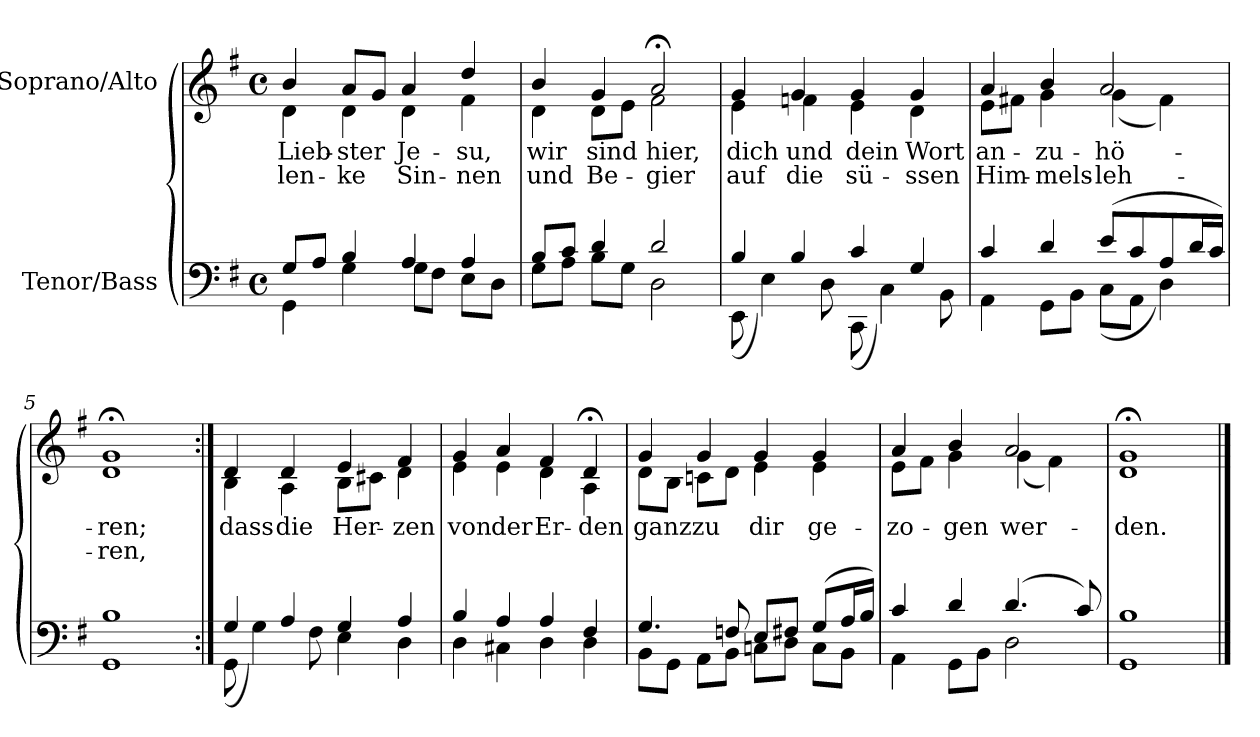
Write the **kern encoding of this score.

**kern	**kern	**text	**text
*part2	*part1	*part1	*part1
*staff2	*staff1	*staff1	*staff1
*I"Tenor/Bass	*I"Soprano/Alto	*	*
*clefF4	*clefG2	*	*
*k[f#]	*k[f#]	*	*
*M4/4	*M4/4	*	*
*met(c)	*met(c)	*	*
=1	=1	=1	=1
*^	*	*	*
!	!	!	!LO:LY:b	!LO:LY:b
*	*	*^	*	*
8G/L	4GG\	4b/	4d\	Lieb-	len-
8A/J	.	.	.	.	.
!	!	!	!	!LO:LY:b	!LO:LY:b
4B/	4G\	8a/L	4d\	-ster	-ke
.	.	8g/J	.	.	.
!	!	!	!	!LO:LY:b	!LO:LY:b
4A/	8G\L	4a/	4d\	Je-	Sin-
.	8F#\J	.	.	.	.
!	!	!	!	!LO:LY:b	!LO:LY:b
4A/	8E\L	4dd/	4f#\	-su,	-nen
.	8D\J	.	.	.	.
=2	=2	=2	=2	=2	=2
!	!	!	!	!LO:LY:b	!LO:LY:b
8B/L	8G\L	4b/	4d\	wir	und
8c/J	8A\J	.	.	.	.
!	!	!	!	!LO:LY:b	!LO:LY:b
4d/	8B\L	4g/	8d\L	sind	Be-
.	8G\J	.	8e\J	.	.
!	!	!	!	!LO:LY:b	!LO:LY:b
2d/	2D\	2a;</	2f#\	hier,	-gier
=3	=3	=3	=3	=3	=3
!	!	!	!	!LO:LY:b	!LO:LY:b
4B/	(8EE\	4g/	4e\	dich	auf
.	4E\)	.	.	.	.
!	!	!	!	!LO:LY:b	!LO:LY:b
4B/	.	4g/	4fn\	und	die
.	8D\	.	.	.	.
!	!	!	!	!LO:LY:b	!LO:LY:b
4c/	(8CC\	4g/	4e\	dein	sü-
.	4C\)	.	.	.	.
!	!	!	!	!LO:LY:b	!LO:LY:b
4G/	.	4g/	4d\	Wort	-ssen
.	8BB\	.	.	.	.
=4	=4	=4	=4	=4	=4
!	!	!	!	!LO:LY:b	!LO:LY:b
4c/	4AA\	4a/	8e\L	an-	Him-
.	.	.	8f#X\J	.	.
!	!	!	!	!LO:LY:b	!LO:LY:b
4d/	8GG\L	4b/	4g\	-zu-	-mels-
.	8BB\J	.	.	.	.
!	!	!	!	!LO:LY:b	!LO:LY:b
(8e/L	(8C\L	2a/	(4g\	-hö-	-leh-
8c/	8AA\J	.	.	.	.
8A/	4D\)	.	4f#\)	.	.
16d/L	.	.	.	.	.
16c/JJ)	.	.	.	.	.
=5	=5	=5	=5	=5	=5
!	!	!	!	!LO:LY:b	!LO:LY:b
1B	1GG	1g;<	1d	-ren;	-ren,
!!LO:LB:g=z	!!
=6:|!	=6:|!	=6:|!	=6:|!	=6:|!	=6:|!
!	!	!	!	!LO:LY:b	!
4G/	(8GG\	4d/	4B\	dass	.
.	4G\)	.	.	.	.
!	!	!	!	!LO:LY:b	!
4A/	.	4d/	4A\	die	.
.	8F#\	.	.	.	.
!	!	!	!	!LO:LY:b	!
4G/	4E\	4e/	8B\L	Her-	.
.	.	.	8c#X\J	.	.
!	!	!	!	!LO:LY:b	!
4A/	4D\	4f#/	4d\	-zen	.
=7	=7	=7	=7	=7	=7
!	!	!	!	!LO:LY:b	!
4B/	4D\	4g/	4e\	von	.
!	!	!	!	!LO:LY:b	!
4A/	4C#X\	4a/	4e\	der	.
!	!	!	!	!LO:LY:b	!
4A/	4D\	4f#/	4d\	Er-	.
!	!	!	!	!LO:LY:b	!
4F#/	4D\	4d;</	4A\	-den	.
=8	=8	=8	=8	=8	=8
!	!	!	!	!LO:LY:b	!
4.G/	8BB\L	4g/	8d\L	ganz	.
.	8GG\J	.	8B\J	.	.
!	!	!	!	!LO:LY:b	!
.	8AA\L	4g/	8cn\L	zu	.
8Fn/	8BB\J	.	8d\J	.	.
!	!	!	!	!LO:LY:b	!
8E/L	8Cn\L	4g/	4e\	dir	.
8F#X/J	8D\J	.	.	.	.
!	!	!	!	!LO:LY:b	!
(8G/L	8C\L	4g/	4e\	ge-	.
16A/L	8BB\J	.	.	.	.
16B/JJ)	.	.	.	.	.
=9	=9	=9	=9	=9	=9
!	!	!	!	!LO:LY:b	!
4c/	4AA\	4a/	8e\L	-zo-	.
.	.	.	8f#\J	.	.
!	!	!	!	!LO:LY:b	!
4d/	8GG\L	4b/	4g\	-gen	.
.	8BB\J	.	.	.	.
!	!	!	!	!LO:LY:b	!
(4.d/	2D\	2a/	(4g\	wer-	.
.	.	.	4f#\)	.	.
8c/)	.	.	.	.	.
=10	=10	=10	=10	=10	=10
!	!	!	!	!LO:LY:b	!
1B	1GG	1g;<	1d	-den.	.
*v	*v	*	*	*	*
*	*v	*v	*	*
==	==	==	==
*-	*-	*-	*-
